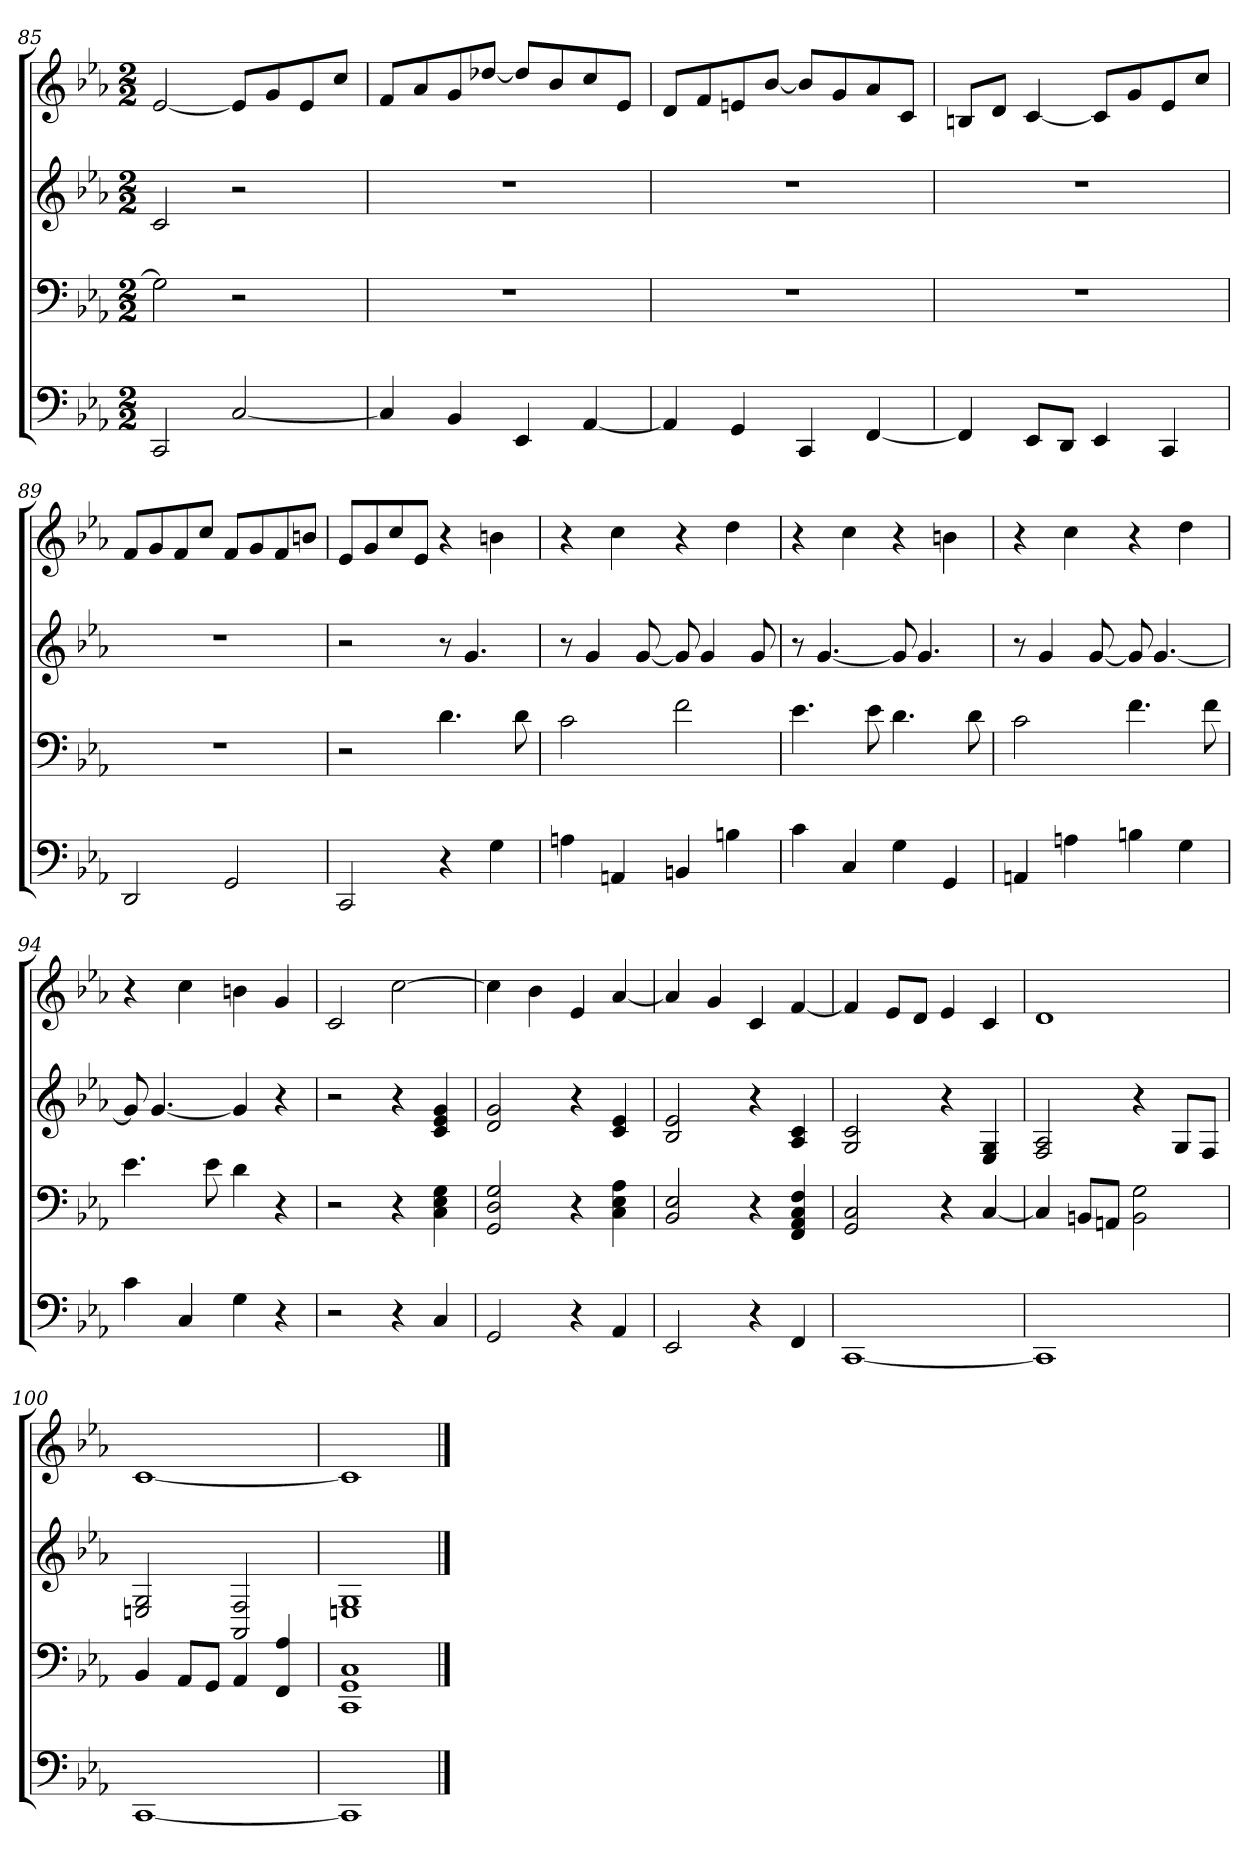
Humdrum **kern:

**kern	**kern	**kern	**kern
*part4	*part3	*part2	*part1
*staff4	*staff3	*staff2	*staff1
*k[b-e-a-]	*k[b-e-a-]	*k[b-e-a-]	*k[b-e-a-]
*M2/2	*M2/2	*M2/2	*M2/2
=85	=85	=85	=85
2CC	2G]	2c	[2e-
[2C	2r	2r	8e-L]
.	.	.	8g
.	.	.	8e-
.	.	.	8ccJ
=86	=86	=86	=86
4C]	1r	1r	8fL
.	.	.	8a-
4BB-	.	.	8g
.	.	.	[8dd-XJ
4EE-	.	.	8dd-L]
.	.	.	8b-
[4AA-	.	.	8cc
.	.	.	8e-J
=87	=87	=87	=87
4AA-]	1r	1r	8dL
.	.	.	8f
4GG	.	.	8en
.	.	.	[8b-J
4CC	.	.	8b-L]
.	.	.	8g
[4FF	.	.	8a-
.	.	.	8cJ
=88	=88	=88	=88
4FF]	1r	1r	8BnL
.	.	.	8dJ
8EE-L	.	.	[4c
8DDJ	.	.	.
4EE-	.	.	8cL]
.	.	.	8g
4CC	.	.	8e-
.	.	.	8ccJ
=89	=89	=89	=89
2DD	1r	1r	8fL
.	.	.	8g
.	.	.	8f
.	.	.	8ccJ
2GG	.	.	8fL
.	.	.	8g
.	.	.	8f
.	.	.	8bnJ
=90	=90	=90	=90
2CC	2r	2r	8e-L
.	.	.	8g
.	.	.	8cc
.	.	.	8e-J
4r	4.d	8r	4r
.	.	4.g	.
4G	.	.	4bn
.	8d	.	.
=91	=91	=91	=91
4An	2c	8r	4r
.	.	4g	.
4AAn	.	.	4cc
.	.	[8g	.
4BBn	2f	8g]	4r
.	.	4g	.
4Bn	.	.	4dd
.	.	8g	.
=92	=92	=92	=92
4c	4.e-	8r	4r
.	.	[4.g	.
4C	.	.	4cc
.	8e-	.	.
4G	4.d	8g]	4r
.	.	4.g	.
4GG	.	.	4bn
.	8d	.	.
=93	=93	=93	=93
4AAn	2c	8r	4r
.	.	4g	.
4An	.	.	4cc
.	.	[8g	.
4Bn	4.f	8g]	4r
.	.	[4.g	.
4G	.	.	4dd
.	8f	.	.
=94	=94	=94	=94
4c	4.e-	8g]	4r
.	.	[4.g	.
4C	.	.	4cc
.	8e-	.	.
4G	4d	4g]	4bn
4r	4r	4r	4g
=95	=95	=95	=95
2r	2r	2r	2c
4r	4r	4r	[2cc
4C	4C 4E- 4G	4c 4e- 4g	.
=96	=96	=96	=96
2GG	2GG 2D 2G	2d 2g	4cc]
.	.	.	4b-
4r	4r	4r	4e-
4AA-	4C 4E- 4A-	4c 4e-	[4a-
=97	=97	=97	=97
2EE-	2BB- 2E-	2B- 2e-	4a-]
.	.	.	4g
4r	4r	4r	4c
4FF	4FF 4AA- 4C 4F	4A- 4c	[4f
=98	=98	=98	=98
[1CC	2GG 2C	2G 2c	4f]
.	.	.	8e-L
.	.	.	8dJ
.	4r	4r	4e-
.	[4C	4E- 4G	4c
=99	=99	=99	=99
1CC]	4C]	2F 2A-	1d
.	8BBnL	.	.
.	8AAnJ	.	.
.	2BB 2G	4r	.
.	.	8GL	.
.	.	8FJ	.
=100	=100	=100	=100
[1CC	4BB-	2En 2G	[1c
.	8AA-L	.	.
.	8GGJ	.	.
.	4AA-	2AA- 2F	.
.	4FF 4A-	.	.
=101	=101	=101	=101
1CC]	1CC 1GG 1C	1En 1G	1c]
==	==	==	==
*-	*-	*-	*-
